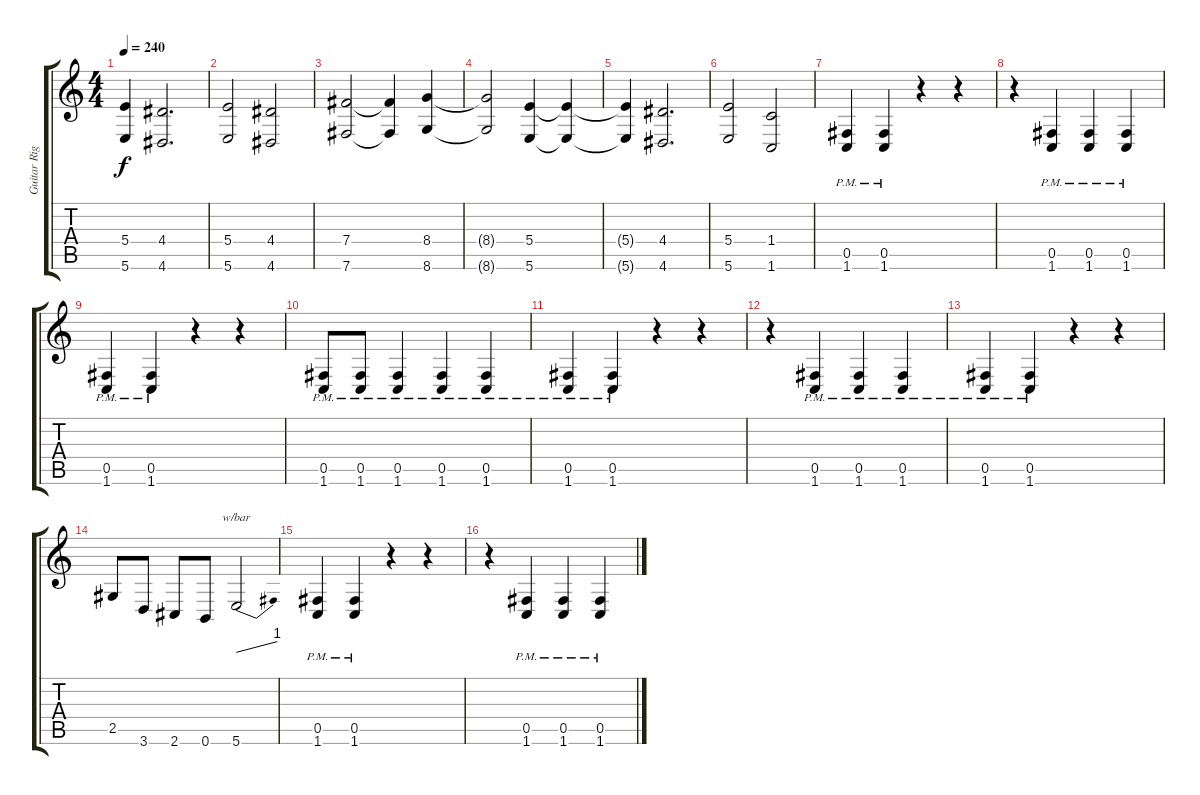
\track ("Guitar Right" "Guitar Rig") {instrument overdrivenguitar}
\staff {score tabs}
\tuning (Db4 Ab3 E3 B2 Gb2 B1) {hide}
\ts (4 4)
\tempo 240
\clef g2
\ks c
(5.4{t} 5.6{t}).4{dy f} (4.4 4.6).2{d} |
(5.4 5.6).2 (4.4 4.6).2 |
(7.4 7.6).2 (7.4{t} 7.6{t}).4 (8.4 8.6).4 |
(8.4{t} 8.6{t}).2 (5.4 5.6).4 (5.4{t} 5.6{t}).4 |
(5.4{t} 5.6{t}).4 (4.4 4.6).2{d} |
(5.4 5.6).2 (1.4 1.6).2 |
(0.5{pm} 1.6{pm}).4 (0.5{pm} 1.6{pm}).4 r.4 r.4 |
r.4 (0.5{pm} 1.6{pm}).4 (0.5{pm} 1.6{pm}).4 (0.5{pm} 1.6{pm}).4 |
(0.5{pm} 1.6{pm}).4 (0.5{pm} 1.6{pm}).4 r.4 r.4 |
(0.5{pm} 1.6{pm}).8 (0.5{pm} 1.6{pm}).8 (0.5{pm} 1.6{pm}).4 (0.5{pm} 1.6{pm}).4 (0.5{pm} 1.6{pm}).4 |
(0.5{pm} 1.6{pm}).4 (0.5{pm} 1.6{pm}).4 r.4 r.4 |
r.4 (0.5{pm} 1.6{pm}).4 (0.5{pm} 1.6{pm}).4 (0.5{pm} 1.6{pm}).4 |
(0.5{pm} 1.6{pm}).4 (0.5{pm} 1.6{pm}).4 r.4 r.4 |
2.5.8 3.6.8 2.6.8 0.6.8 5.6.2{tbe (dive default 0 0 60 4)} |
(0.5{pm} 1.6{pm}).4 (0.5{pm} 1.6{pm}).4 r.4 r.4 |
r.4 (0.5{pm} 1.6{pm}).4 (0.5{pm} 1.6{pm}).4 (0.5{pm} 1.6{pm}).4
